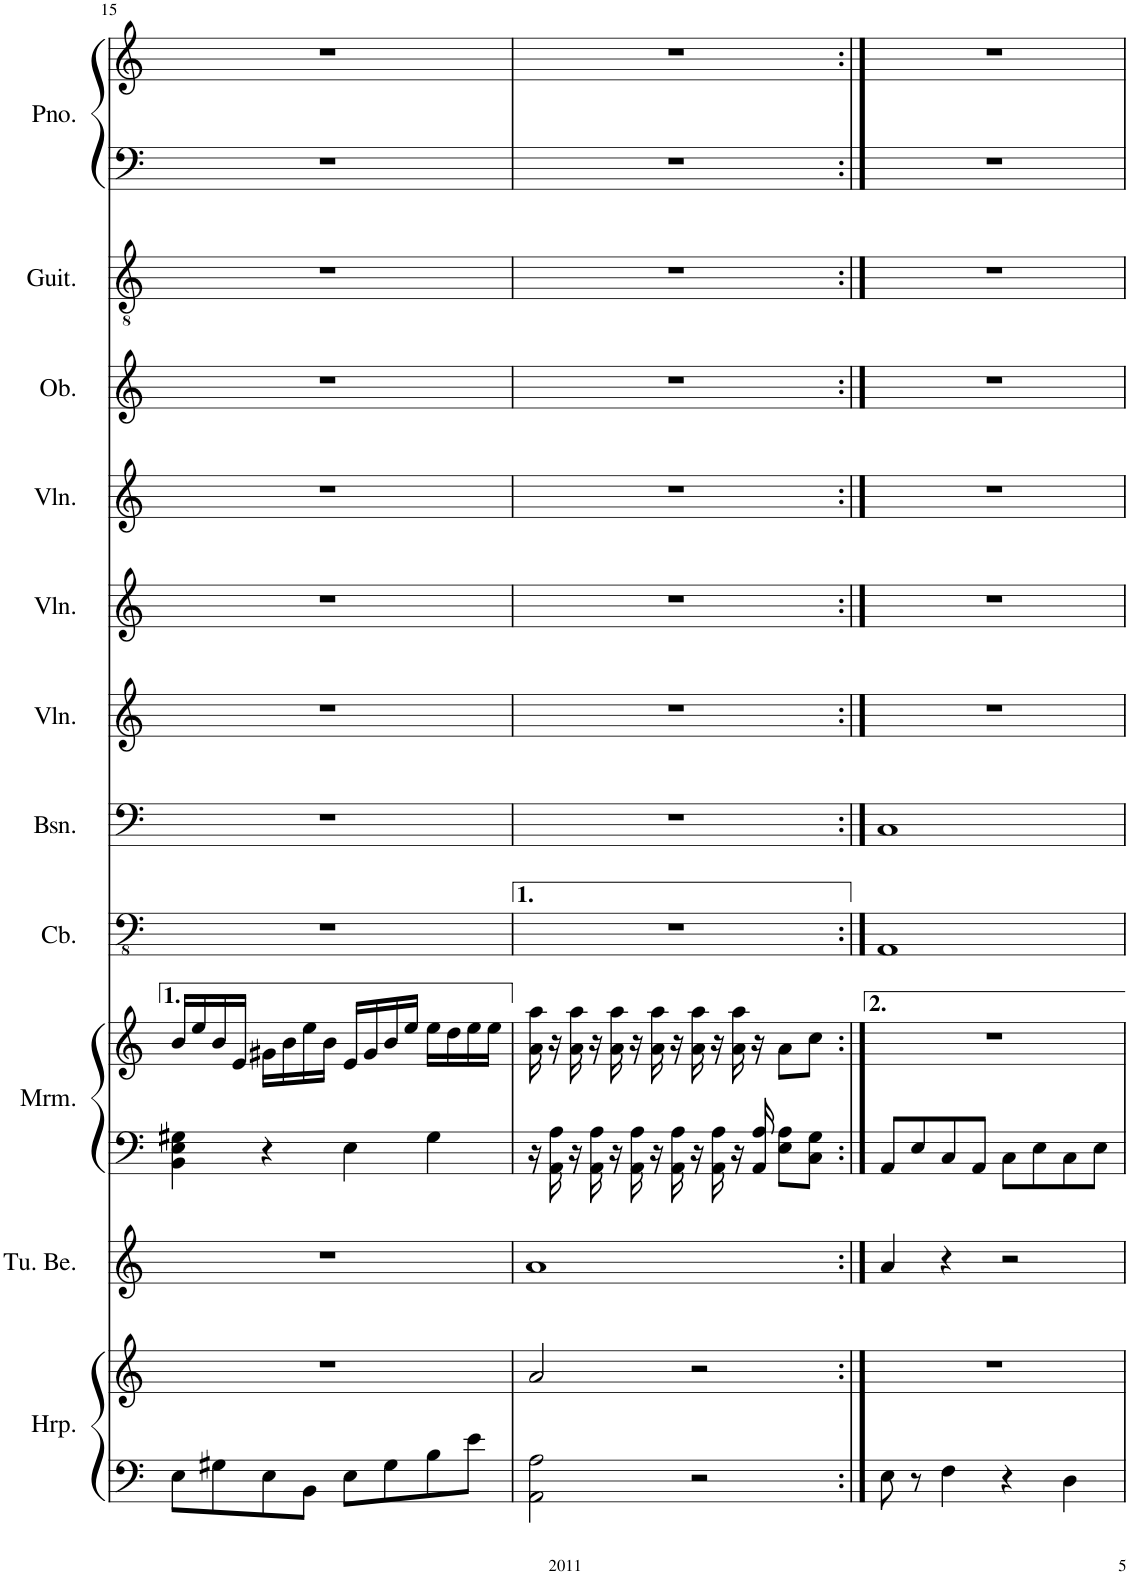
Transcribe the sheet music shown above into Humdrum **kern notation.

**kern	**kern	**kern	**kern	**kern	**kern	**kern	**kern	**kern	**kern	**kern	**kern	**kern	**kern
*part11	*part11	*part10	*part9	*part9	*part8	*part7	*part6	*part5	*part4	*part3	*part2	*part1	*part1
*staff14	*staff13	*staff12	*staff11	*staff10	*staff9	*staff8	*staff7	*staff6	*staff5	*staff4	*staff3	*staff2	*staff1
*I"Harp	*	*I"Tubular Bells	*I"Marimba	*	*I"Contrabass	*I"Bassoon	*I"Violin	*I"Violin	*I"Violin	*I"Oboe	*I"Guitar	*I"Piano	*
*I'Hrp.	*	*I'Tu. Be.	*I'Mrm.	*	*I'Cb.	*I'Bsn.	*I'Vln.	*I'Vln.	*I'Vln.	*I'Ob.	*I'Guit.	*I'Pno.	*
!!LO:PB:g=z
*clefF4	*clefG2	*clefG2	*clefF4	*clefG2	*clefFv4	*clefF4	*clefG2	*clefG2	*clefG2	*clefG2	*clefGv2	*clefF4	*clefG2
*	*	*	*	*	*ITrd7c12	*	*	*	*	*	*	*	*
*k[]	*k[]	*k[]	*k[]	*k[]	*k[]	*k[]	*k[]	*k[]	*k[]	*k[]	*k[]	*k[]	*k[]
*M4/4	*M4/4	*M4/4	*M4/4	*M4/4	*M4/4	*M4/4	*M4/4	*M4/4	*M4/4	*M4/4	*M4/4	*M4/4	*M4/4
=15	=15	=15	=15	=15	=15	=15	=15	=15	=15	=15	=15	=15	=15
8E\L	1r	1r	4BB\ 4E\ 4G#X\	16b/LL	1r	1r	1r	1r	1r	1r	1r	1r	1r
.	.	.	.	16ee/	.	.	.	.	.	.	.	.	.
8G#X\	.	.	.	16b/	.	.	.	.	.	.	.	.	.
.	.	.	.	16e/JJ	.	.	.	.	.	.	.	.	.
8E\	.	.	4r	16g#X\LL	.	.	.	.	.	.	.	.	.
.	.	.	.	16b\	.	.	.	.	.	.	.	.	.
8BB\J	.	.	.	16ee\	.	.	.	.	.	.	.	.	.
.	.	.	.	16b\JJ	.	.	.	.	.	.	.	.	.
8E\L	.	.	4E\	16e/LL	.	.	.	.	.	.	.	.	.
.	.	.	.	16g#/	.	.	.	.	.	.	.	.	.
8G#\	.	.	.	16b/	.	.	.	.	.	.	.	.	.
.	.	.	.	16ee/JJ	.	.	.	.	.	.	.	.	.
8B\	.	.	4G#\	16ee\LL	.	.	.	.	.	.	.	.	.
.	.	.	.	16dd\	.	.	.	.	.	.	.	.	.
8e\J	.	.	.	16ee\	.	.	.	.	.	.	.	.	.
.	.	.	.	16ee\JJ	.	.	.	.	.	.	.	.	.
=16	=16	=16	=16	=16	=16	=16	=16	=16	=16	=16	=16	=16	=16
2AA\ 2A\	2a/	1a	16r	16a\ 16aa\	1r	1r	1r	1r	1r	1r	1r	1r	1r
.	.	.	16AA\ 16A\	16r	.	.	.	.	.	.	.	.	.
.	.	.	16r	16a\ 16aa\	.	.	.	.	.	.	.	.	.
.	.	.	16AA\ 16A\	16r	.	.	.	.	.	.	.	.	.
.	.	.	16r	16a\ 16aa\	.	.	.	.	.	.	.	.	.
.	.	.	16AA\ 16A\	16r	.	.	.	.	.	.	.	.	.
.	.	.	16r	16a\ 16aa\	.	.	.	.	.	.	.	.	.
.	.	.	16AA\ 16A\	16r	.	.	.	.	.	.	.	.	.
2r	2r	.	16r	16a\ 16aa\	.	.	.	.	.	.	.	.	.
.	.	.	16AA\ 16A\	16r	.	.	.	.	.	.	.	.	.
.	.	.	16r	16a\ 16aa\	.	.	.	.	.	.	.	.	.
.	.	.	16AA/ 16A/	16r	.	.	.	.	.	.	.	.	.
.	.	.	8E\ 8A\L	8a\L	.	.	.	.	.	.	.	.	.
.	.	.	8C\ 8G\J	8cc\J	.	.	.	.	.	.	.	.	.
=17:|!	=17:|!	=17:|!	=17:|!	=17:|!	=17:|!	=17:|!	=17:|!	=17:|!	=17:|!	=17:|!	=17:|!	=17:|!	=17:|!
8E\	1r	4a/	8AA/L	1r	1AAA	1C	1r	1r	1r	1r	1r	1r	1r
8r	.	.	8E/	.	.	.	.	.	.	.	.	.	.
4F\	.	4r	8C/	.	.	.	.	.	.	.	.	.	.
.	.	.	8AA/J	.	.	.	.	.	.	.	.	.	.
4r	.	2r	8C\L	.	.	.	.	.	.	.	.	.	.
.	.	.	8E\	.	.	.	.	.	.	.	.	.	.
4D\	.	.	8C\	.	.	.	.	.	.	.	.	.	.
.	.	.	8E\J	.	.	.	.	.	.	.	.	.	.
=	=	=	=	=	=	=	=	=	=	=	=	=	=
*-	*-	*-	*-	*-	*-	*-	*-	*-	*-	*-	*-	*-	*-
